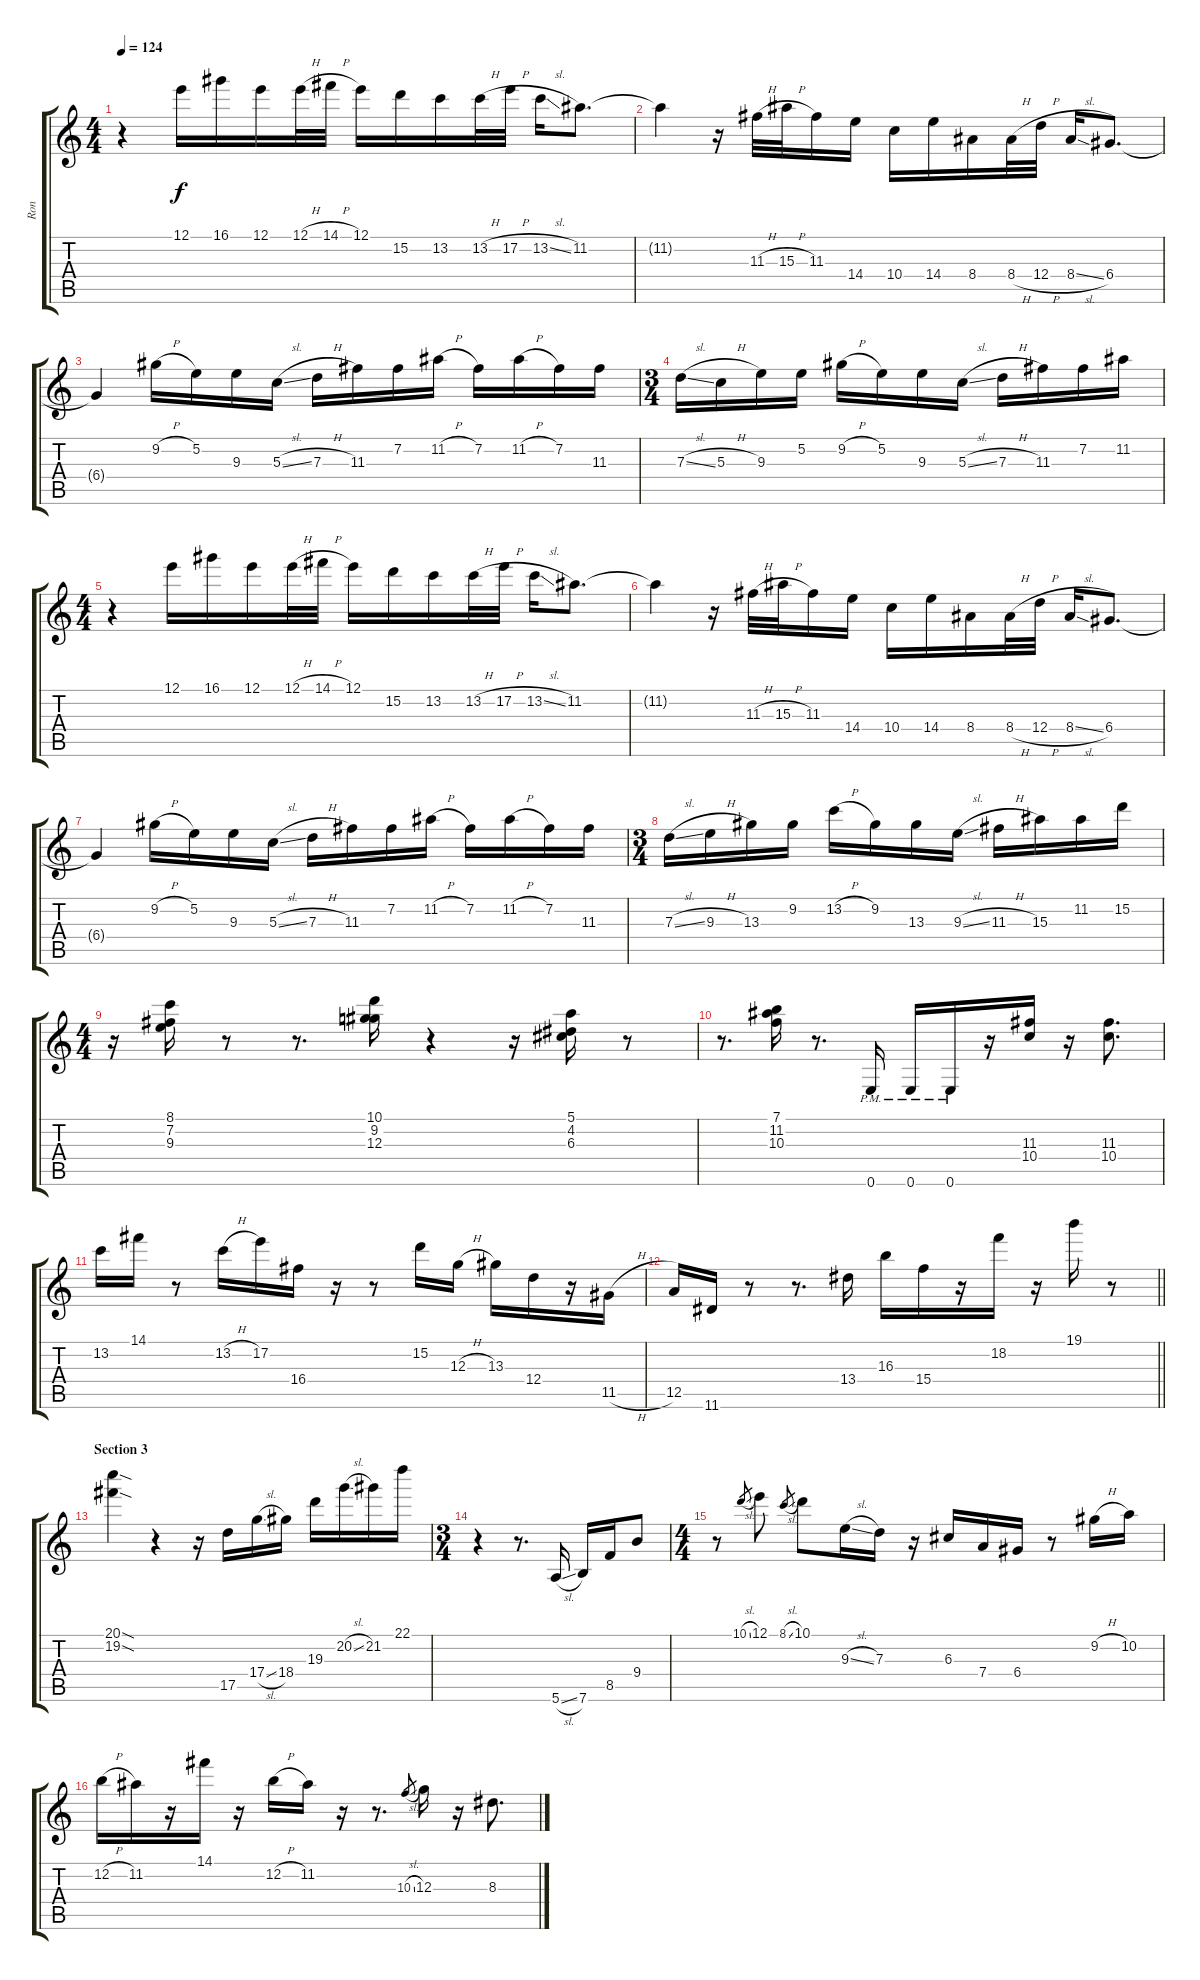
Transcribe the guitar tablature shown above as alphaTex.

\track ("Ron" "Ron") {instrument distortionguitar}
\staff {score tabs}
\tuning (E4 B3 G3 D3 A2 E2) {hide}
\ts (4 4)
\tempo 124
\clef g2
\ks c
r.4{dy f} 12.1.16 16.1.16 12.1.16 12.1{h}.32 14.1{h}.32 12.1.16 15.2.16 13.2.16 13.2{h}.32 17.2{h}.32 13.2{sl}.16 11.2.8{d} |
11.2{t}.4 r.16 11.3{h}.32 15.3{h}.32 11.3.16 14.4.16 10.4.16 14.4.16 8.4.16 8.4{h}.32 12.4{h}.32 8.4{sl}.16 6.4.8{d} |
6.4{t}.4 9.2{h}.16 5.2.16 9.3.16 5.3{sl}.16 7.3{h}.16 11.3.16 7.2.16 11.2{h}.16 7.2.16 11.2{h}.16 7.2.16 11.3.16 |
\ts (3 4)
7.3{sl}.16 5.3{h}.16 9.3.16 5.2.16 9.2{h}.16 5.2.16 9.3.16 5.3{sl}.16 7.3{h}.16 11.3.16 7.2.16 11.2.16 |
\ts (4 4)
r.4 12.1.16 16.1.16 12.1.16 12.1{h}.32 14.1{h}.32 12.1.16 15.2.16 13.2.16 13.2{h}.32 17.2{h}.32 13.2{sl}.16 11.2.8{d} |
11.2{t}.4 r.16 11.3{h}.32 15.3{h}.32 11.3.16 14.4.16 10.4.16 14.4.16 8.4.16 8.4{h}.32 12.4{h}.32 8.4{sl}.16 6.4.8{d} |
6.4{t}.4 9.2{h}.16 5.2.16 9.3.16 5.3{sl}.16 7.3{h}.16 11.3.16 7.2.16 11.2{h}.16 7.2.16 11.2{h}.16 7.2.16 11.3.16 |
\ts (3 4)
7.3{sl}.16 9.3{h}.16 13.3.16 9.2.16 13.2{h}.16 9.2.16 13.3.16 9.3{sl}.16 11.3{h}.16 15.3.16 11.2.16 15.2.16 |
\ts (4 4)
r.16 (8.1 7.2 9.3).16 r.8 r.8{d} (10.1 9.2 12.3).16 r.4 r.16 (5.1 4.2 6.3).16 r.8 |
r.8{d} (7.1 11.2 10.3).16 r.8{d} 0.6{pm}.16 0.6{pm}.16 0.6{pm}.16 r.16 (11.3 10.4).16 r.16 (11.3 10.4).8{d} |
13.2.16 14.1.16 r.8 13.2{h}.16 17.2.16 16.4.16 r.16 r.8 15.2.16 12.3{h}.16 13.3.16 12.4.16 r.16 11.5{h}.16 |
\barLineRight lightlight
12.5.16 11.6.16 r.8 r.8{d} 13.4.16 16.3.16 15.4.16 r.16 18.2.16 r.16 19.1.16 r.8 |
\section ("" "Section 3")
(20.1{sod} 19.2{sod}).4 r.4 r.16 17.5.16 17.4{sl}.16 18.4.16 19.3.16 20.2{sl}.16 21.2.16 22.1.16 |
\ts (3 4)
r.4 r.8{d} 5.6{sl}.16 7.6.16 8.5.16 9.4.8 |
\ts (4 4)
r.8 10.1{sl}.8{gr} 12.1.8 8.1{sl}.8{gr} 10.1.8 9.3{sl}.16 7.3.16 r.16 6.3.16 7.4.16 6.4.16 r.8 9.2{h}.16 10.2.16 |
12.2{h}.16 11.2.16 r.16 14.1.16 r.16 12.2{h}.16 11.2.16 r.16 r.8{d} 10.3{sl}.8{gr} 12.3.16 r.16 8.3.8{d}
